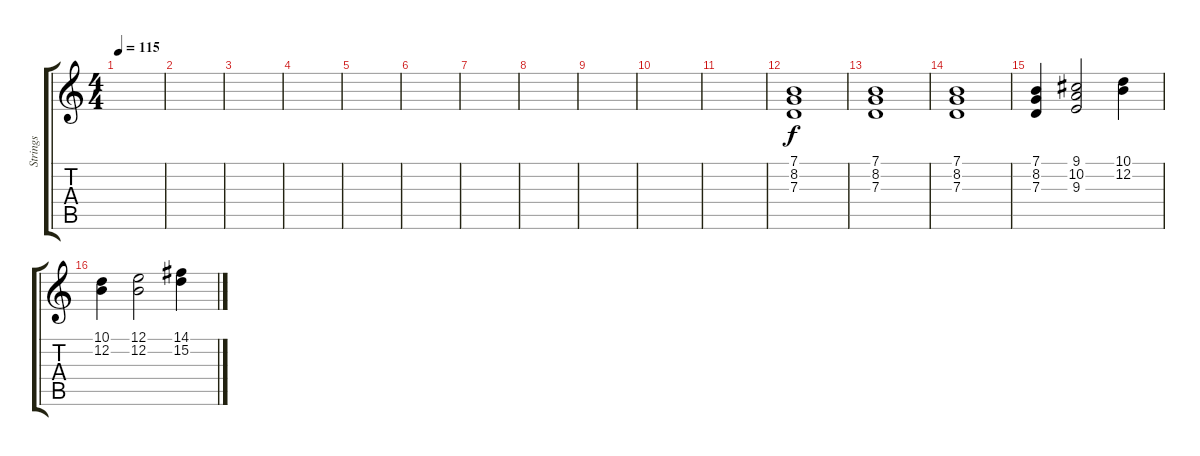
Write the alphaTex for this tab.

\track ("Strings" "Strings") {instrument stringensemble1}
\staff {score tabs}
\tuning (E4 B3 G3 D3 A2 E2) {hide}
\ts (4 4)
\tempo 115
\clef g2
\ks c
|
|
|
|
|
|
|
|
|
|
|
(7.1 8.2 7.3).1{volume 10} |
(7.1 8.2 7.3).1 |
(7.1 8.2 7.3).1 |
(7.1 8.2 7.3).4 (9.1 10.2 9.3).2 (10.1 12.2).4 |
(10.1 12.2).4 (12.1 12.2).2 (14.1 15.2).4{volume 2}
